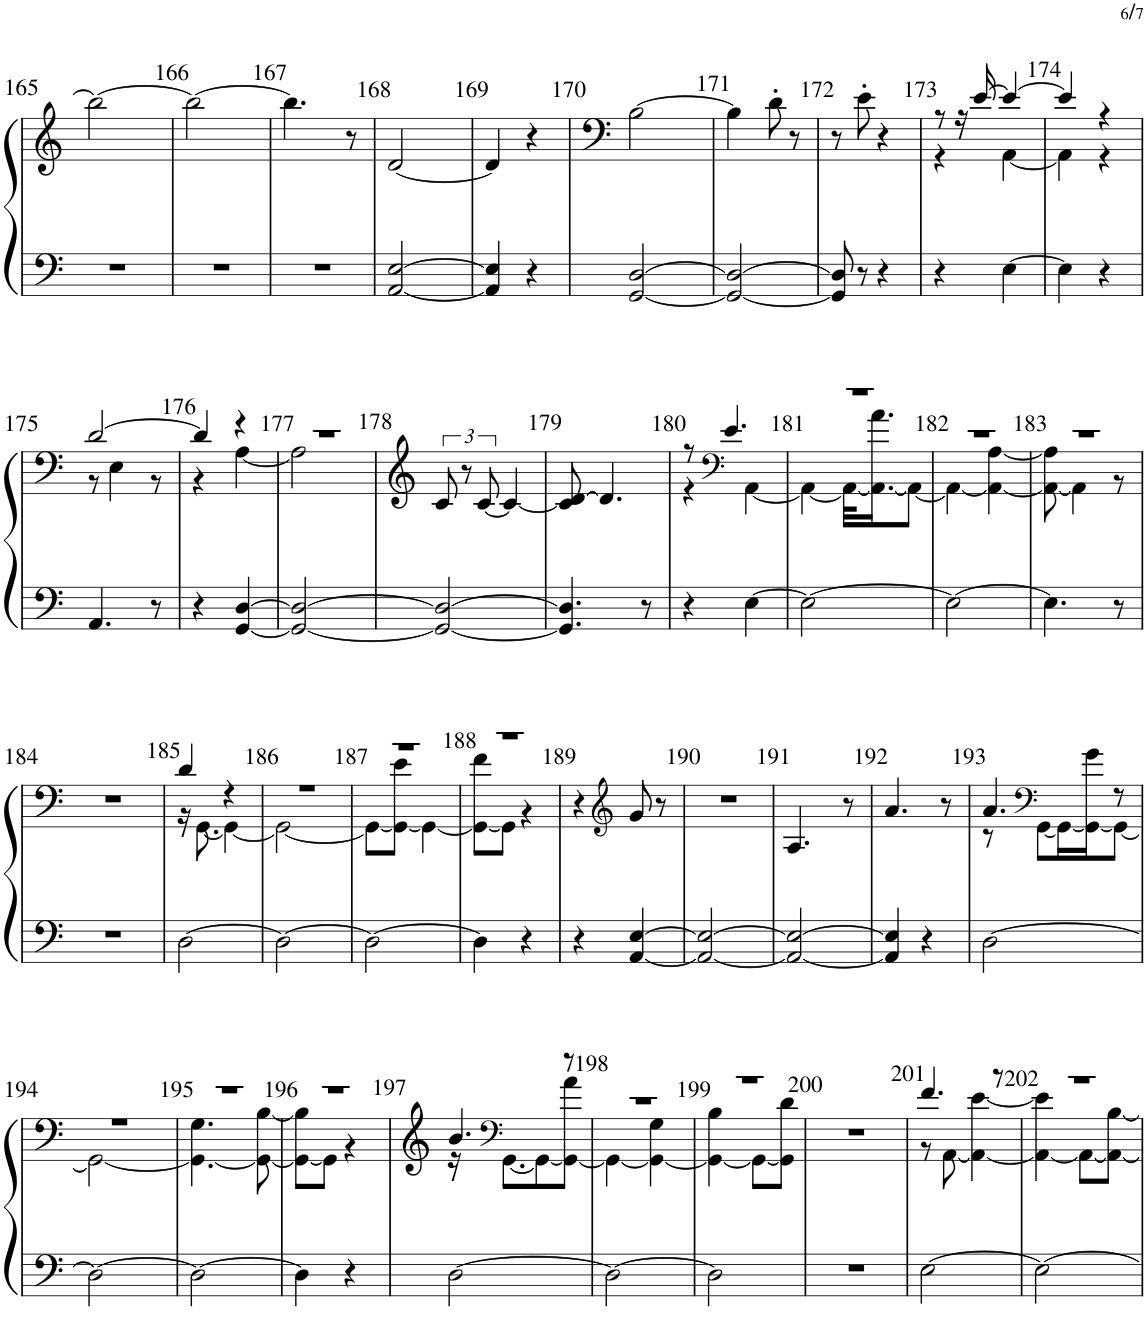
**kern	**kern
*part1	*part1
*staff2	*staff1
*I"ピアノ	*
!!LO:PB:g=z
*clefF4	*clefF4
*k[]	*k[]
*M4/8	*M4/8
=165	=165
2r	2bb\_
=166	=166
2r	2bb\_
=167	=167
2r	4.bb\]
.	8r
=168	=168
[2AA/ [2E/	[2d/
=169	=169
4AA/] 4E/]	4d/]
4r	4r
=170	=170
[2GG/ [2D/	[2B\
=171	=171
2GG/_ 2D/_	4B\]
.	8d'\
.	8r
=172	=172
8GG/] 8D/]	8r
8r	8e'\
4r	4r
=173	=173
*	*^
4r	8r	4r
.	16r	.
.	[16e/	.
[4E\	4e/_	[4AA\
=174	=174	=174
4E\]	4e/]	4AA\]
4r	4r	4r
!!LO:LB:g=z	!!
=175	=175	=175
4.AA/	[2d/	8r
.	.	4E\
8r	.	8r
=176	=176	=176
4r	4d/]	4r
[4GG/ [4D/	4r	[4A\
=177	=177	=177
2GG/_ 2D/_	2r	2A\]
*	*v	*v
=178	=178
2GG/_ 2D/_	12c/
.	12r
.	[12c/
.	4c/_
=179	=179
4.GG/] 4.D/]	8c/] [8d/
.	4.d/]
8r	.
=180	=180
*	*^
4r	8r	4r
*	*clefF4	*
.	4.e/	.
[4E\	.	[4AA\
=181	=181	=181
2E\_	2r	4AA\_
.	.	32AA\KLL_
.	.	16.AA\_ 16.a\J
.	.	8AA\J_
=182	=182	=182
2E\_	2r	4AA\_
.	.	4AA\_ [4A\
=183	=183	=183
4.E\]	2r	8AA\_ 8A\]
.	.	4AA\]
8r	.	8r
*	*v	*v
!!LO:LB:g=z
=184	=184
2r	2r
=185	=185
*	*^
[2D\	4d/	16r
.	.	[8.GG\
.	4r	4GG\_
=186	=186	=186
2D\_	2r	2GG\_
=187	=187	=187
2D\_	2r	8GG\L_
.	.	8GG\_ 8e\J
.	.	4GG\_
=188	=188	=188
4D\]	2r	8GG\_ 8f\L
.	.	8GG\J]
4r	.	4r
*	*v	*v
=189	=189
4r	4r
*	*clefG2
[4AA/ [4E/	8g/
.	8r
=190	=190
2AA/_ 2E/_	2r
=191	=191
2AA/_ 2E/_	4.A/
.	8r
=192	=192
4AA/] 4E/]	4.a/
4r	.
.	8r
=193	=193
*	*^
[2D\	4.a/	8r
*	*clefF4	*
.	.	[8GG\L
.	.	16GG\L_
.	.	16GG\_ 16g\J
.	8r	8GG\J_
!!LO:LB:g=z	!!
=194	=194	=194
2D\_	2r	2GG\_
=195	=195	=195
2D\_	2r	4.GG\_ 4.G\
.	.	8GG\_ [8B\
=196	=196	=196
4D\]	2r	8GG\_ 8B\]L
.	.	8GG\J]
4r	.	4r
=197	=197	=197
[2D\	4.b/	16r
*	*clefF4	*
.	.	[8.GG\L
.	.	8GG\_
.	8r	8GG\_ 8a\J
=198	=198	=198
2D\_	2r	4GG\_
.	.	4GG\_ 4G\
=199	=199	=199
2D\]	2r	4GG\_ 4B\
.	.	8GG\L_
.	.	8GG\] 8d\J
*	*v	*v
=200	=200
2r	2r
=201	=201
*	*^
[2E\	4.f/	8r
.	.	[8AA\
.	.	4AA\_ [4e\
.	8r	.
=202	=202	=202
2E\_	2r	4AA\_ 4e\]
.	.	8AA\L_
.	.	8AA\_ [8B\J
*	*v	*v
=	=
*-	*-
